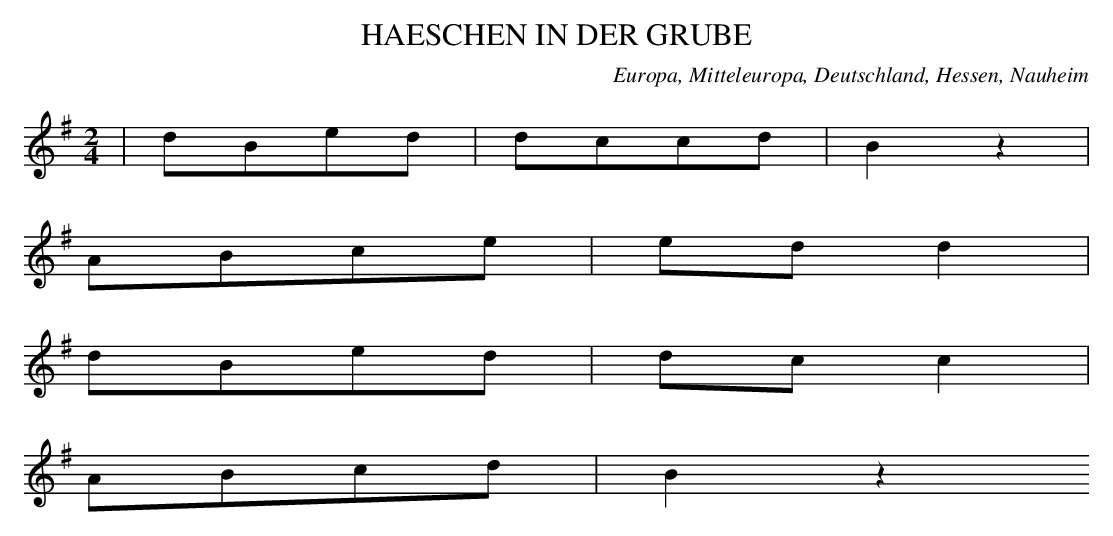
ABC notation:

X:1
T: HAESCHEN IN DER GRUBE
O: Europa, Mitteleuropa, Deutschland, Hessen, Nauheim
M: 2/4
L: 1/8
K: G
 | dBed | dccd | B2z2 |
ABce | edd2 |
dBed | dcc2 |
ABcd | B2z2
